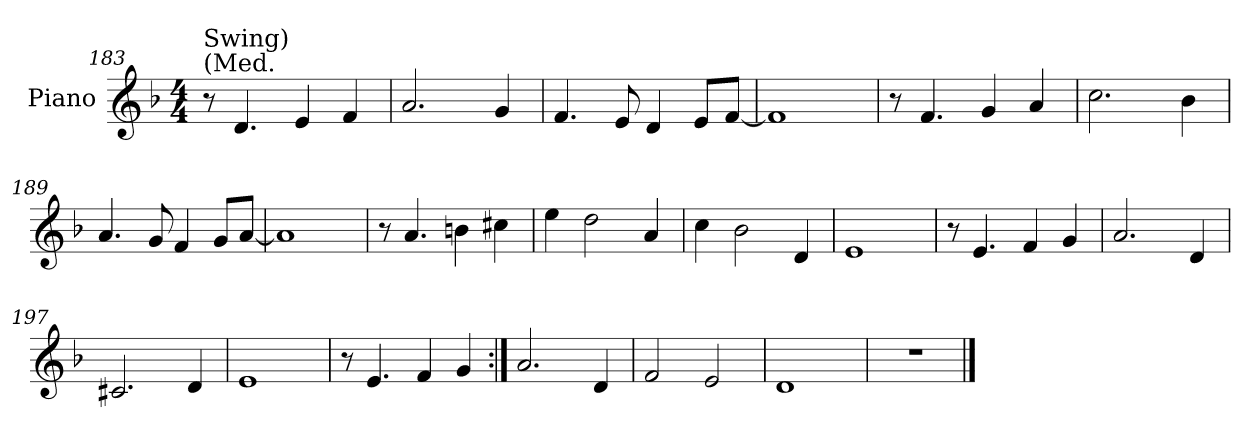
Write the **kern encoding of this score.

**kern
*part1
*staff1
*I"Piano
*I'Pno.
!!LO:PB:g=z
*clefG2
*k[b-]
*M4/4
*MM120
=183
!LO:TX:a:t=(Med.
!LO:TX:t=Swing)
8r
4.d/
4e/
4f/
=184
2.a/
4g/
=185
4.f/
8e/
4d/
8e/L
[8f/J
=186
1f]
=187
8r
4.f/
4g/
4a/
!!LO:LB:g=z
=188
2.cc\
4b-\
=189
4.a/
8g/
4f/
8g/L
[8a/J
=190
1a]
=191
8r
4.a/
4bn\
4cc#X\
!!LO:LB:g=z
=192
4ee\
2dd\
4a/
=193
4cc\
2b-\
4d/
=194
1e
=195
8r
4.e/
4f/
4g/
!!LO:LB:g=z
=196
2.a/
4d/
=197
2.c#X/
4d/
=198
1e
=199
8r
4.e/
4f/
4g/
!!LO:LB:g=z
=200:|!
2.a/
4d/
=201
2f/
2e/
=202
1d
=203
1r
==
*-
